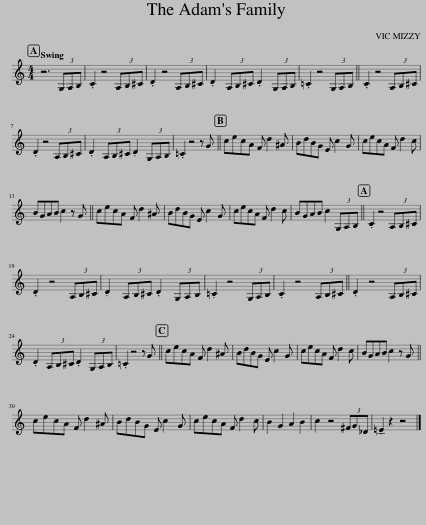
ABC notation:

X:1
L:1/8
M:4/4
I:linebreak $
K:C
V:1 treble
V:1
 z6 (3G,A,B, | .C2 z4 (3A,B,^C | .D2 z4 (3A,B,^C | .D2 (3A,B,^C .D2 (3G,A,B, | .=C2 z4 (3G,A,B, || %5
 .C2 z4 (3A,B,^C |$ .D2 z4 (3A,B,^C | .D2 (3A,B,^C .D2 (3G,A,B, | .=C2 z4 z G || cecA F d2 ^A | %10
 BdBG E c2 G | cecA F d2 c |$ BGAB c2 z G || cecA F d2 ^A | BdBG E c2 G | %15
 cecA F d2 c | BGAB c2 (3G,A,B, || .C2 z4 (3A,B,^C |$ .D2 z4 (3A,B,^C | .D2 (3A,B,^C .D2 (3G,A,B, | %20
 .=C2 z4 (3G,A,B, | .C2 z4 (3A,B,^C || .D2 z4 (3A,B,^C |$ .D2 (3A,B,^C .D2 (3G,A,B, | .=C2 z4 z G || %25
 cecA F d2 ^A | BdBG E c2 G | cecA F d2 c | BGAB c2 z G ||$ cecA F d2 ^A | %30
 BdBG E c2 G | cecA F d2 c | B2 G2 A2 B2 | c2 z4 (3^FG_D | .=C2 z2 z4 |] %35
